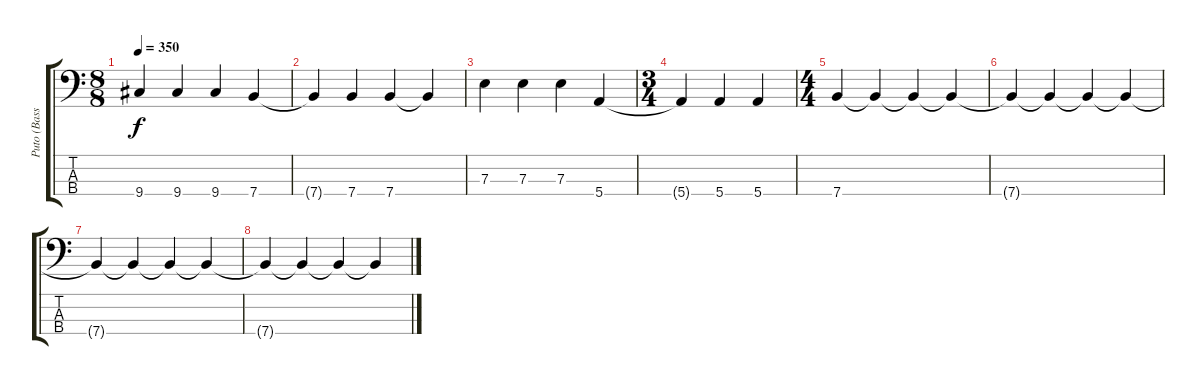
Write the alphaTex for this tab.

\track ("Puto (Bass)" "Puto (Bass") {solo instrument electricbasspick}
\staff {score tabs}
\tuning (G2 D2 A1 E1) {hide}
\ts (8 8)
\tempo 350
\clef f4
\ks c
9.4{t}.4{dy f} 9.4.4 9.4.4 7.4.4 |
7.4{t}.4 7.4.4 7.4.4 7.4{t}.4 |
7.3.4 7.3.4 7.3.4 5.4.4 |
\ts (3 4)
5.4{t}.4 5.4.4 5.4.4 |
\ts (4 4)
7.4.4 7.4{t}.4 7.4{t}.4 7.4{t}.4 |
7.4{t}.4 7.4{t}.4 7.4{t}.4 7.4{t}.4 |
7.4{t}.4 7.4{t}.4 7.4{t}.4 7.4{t}.4 |
7.4{t}.4 7.4{t}.4 7.4{t}.4 7.4{t}.4
